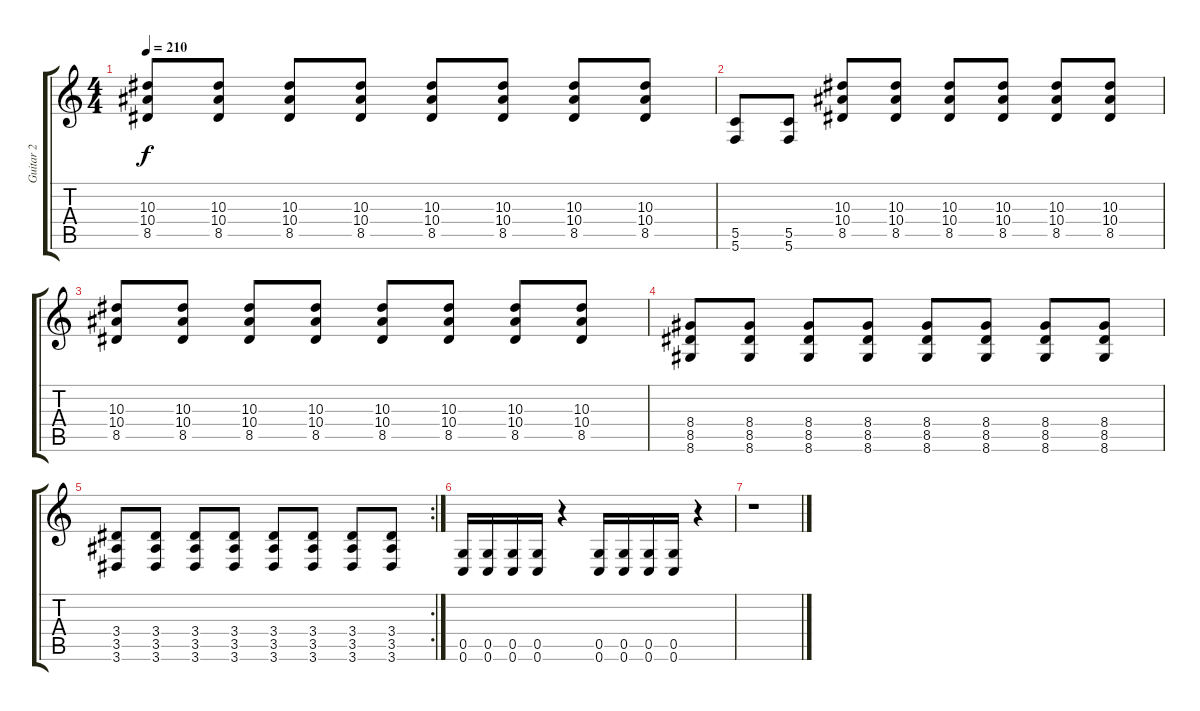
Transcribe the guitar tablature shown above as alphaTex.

\track ("Guitar 2" "Guitar 2") {instrument distortionguitar}
\staff {score tabs}
\tuning (D4 A3 F3 C3 G2 C2) {hide}
\ts (4 4)
\tempo 210
\clef g2
\ks c
(10.3 10.4 8.5).8{dy f} (10.3 10.4 8.5).8 (10.3 10.4 8.5).8 (10.3 10.4 8.5).8 (10.3 10.4 8.5).8 (10.3 10.4 8.5).8 (10.3 10.4 8.5).8 (10.3 10.4 8.5).8 |
(5.5 5.6).8 (5.5 5.6).8 (10.3 10.4 8.5).8 (10.3 10.4 8.5).8 (10.3 10.4 8.5).8 (10.3 10.4 8.5).8 (10.3 10.4 8.5).8 (10.3 10.4 8.5).8 |
(10.3 10.4 8.5).8 (10.3 10.4 8.5).8 (10.3 10.4 8.5).8 (10.3 10.4 8.5).8 (10.3 10.4 8.5).8 (10.3 10.4 8.5).8 (10.3 10.4 8.5).8 (10.3 10.4 8.5).8 |
(8.4 8.5 8.6).8 (8.4 8.5 8.6).8 (8.4 8.5 8.6).8 (8.4 8.5 8.6).8 (8.4 8.5 8.6).8 (8.4 8.5 8.6).8 (8.4 8.5 8.6).8 (8.4 8.5 8.6).8 |
\rc 2
(3.4 3.5 3.6).8 (3.4 3.5 3.6).8 (3.4 3.5 3.6).8 (3.4 3.5 3.6).8 (3.4 3.5 3.6).8 (3.4 3.5 3.6).8 (3.4 3.5 3.6).8 (3.4 3.5 3.6).8 |
(0.5 0.6).16 (0.5 0.6).16 (0.5 0.6).16 (0.5 0.6).16 r.4 (0.5 0.6).16 (0.5 0.6).16 (0.5 0.6).16 (0.5 0.6).16 r.4 |
r.1
